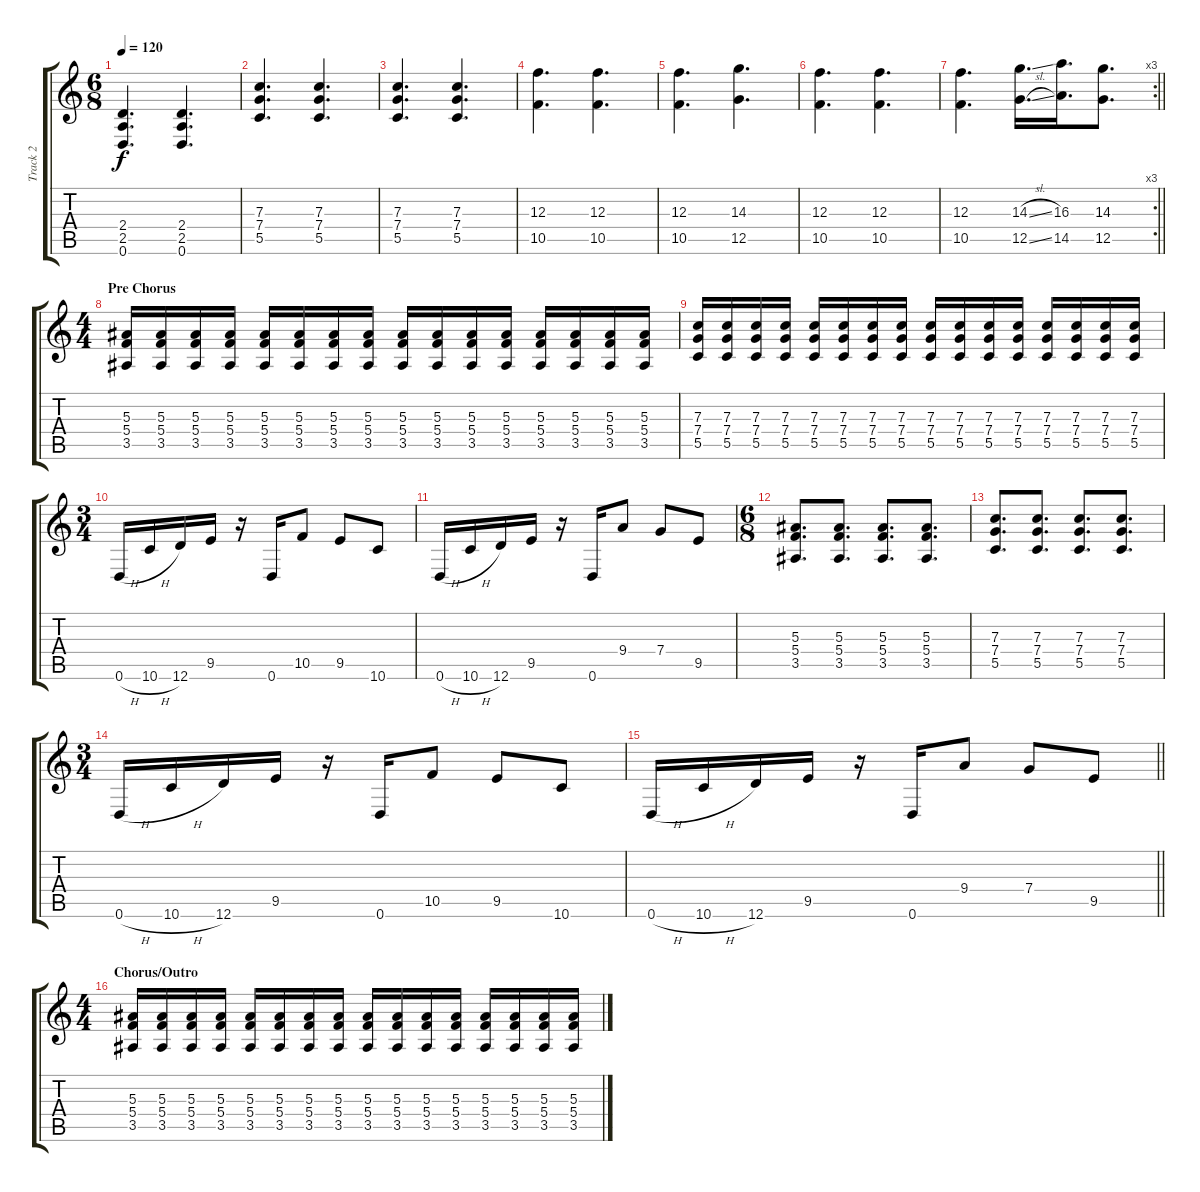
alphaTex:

\track ("Track 2" "Track 2") {instrument distortionguitar}
\staff {score tabs}
\tuning (D4 A3 F3 C3 G2 D2) {hide}
\ts (6 8)
\tempo 120
\clef g2
\ks c
(2.4 2.5 0.6).4{d dy f} (2.4 2.5 0.6).4{d} |
(7.3 7.4 5.5).4{d} (7.3 7.4 5.5).4{d} |
(7.3 7.4 5.5).4{d} (7.3 7.4 5.5).4{d} |
(12.3 10.5).4{d} (12.3 10.5).4{d} |
(12.3 10.5).4{d} (14.3 12.5).4{d} |
(12.3 10.5).4{d} (12.3 10.5).4{d} |
\rc 3
\barLineRight lightlight
(12.3 10.5).4{d} (14.3{sl} 12.5{sl}).16{d} (16.3 14.5).16{d} (14.3 12.5).8{d} |
\ts (4 4)
\section ("" "Pre Chorus")
(5.3 5.4 3.5).16 (5.3 5.4 3.5).16 (5.3 5.4 3.5).16 (5.3 5.4 3.5).16 (5.3 5.4 3.5).16 (5.3 5.4 3.5).16 (5.3 5.4 3.5).16 (5.3 5.4 3.5).16 (5.3 5.4 3.5).16 (5.3 5.4 3.5).16 (5.3 5.4 3.5).16 (5.3 5.4 3.5).16 (5.3 5.4 3.5).16 (5.3 5.4 3.5).16 (5.3 5.4 3.5).16 (5.3 5.4 3.5).16 |
(7.3 7.4 5.5).16 (7.3 7.4 5.5).16 (7.3 7.4 5.5).16 (7.3 7.4 5.5).16 (7.3 7.4 5.5).16 (7.3 7.4 5.5).16 (7.3 7.4 5.5).16 (7.3 7.4 5.5).16 (7.3 7.4 5.5).16 (7.3 7.4 5.5).16 (7.3 7.4 5.5).16 (7.3 7.4 5.5).16 (7.3 7.4 5.5).16 (7.3 7.4 5.5).16 (7.3 7.4 5.5).16 (7.3 7.4 5.5).16 |
\ts (3 4)
0.6{h}.16 10.6{h}.16 12.6.16 9.5.16 r.16 0.6.16 10.5.8 9.5.8 10.6.8 |
0.6{h}.16 10.6{h}.16 12.6.16 9.5.16 r.16 0.6.16 9.4.8 7.4.8 9.5.8 |
\ts (6 8)
(5.3 5.4 3.5).8{d} (5.3 5.4 3.5).8{d} (5.3 5.4 3.5).8{d} (5.3 5.4 3.5).8{d} |
(7.3 7.4 5.5).8{d} (7.3 7.4 5.5).8{d} (7.3 7.4 5.5).8{d} (7.3 7.4 5.5).8{d} |
\ts (3 4)
0.6{h}.16 10.6{h}.16 12.6.16 9.5.16 r.16 0.6.16 10.5.8 9.5.8 10.6.8 |
\barLineRight lightlight
0.6{h}.16 10.6{h}.16 12.6.16 9.5.16 r.16 0.6.16 9.4.8 7.4.8 9.5.8 |
\ts (4 4)
\section ("" "Chorus/Outro")
(5.3 5.4 3.5).16 (5.3 5.4 3.5).16 (5.3 5.4 3.5).16 (5.3 5.4 3.5).16 (5.3 5.4 3.5).16 (5.3 5.4 3.5).16 (5.3 5.4 3.5).16 (5.3 5.4 3.5).16 (5.3 5.4 3.5).16 (5.3 5.4 3.5).16 (5.3 5.4 3.5).16 (5.3 5.4 3.5).16 (5.3 5.4 3.5).16 (5.3 5.4 3.5).16 (5.3 5.4 3.5).16 (5.3 5.4 3.5).16
